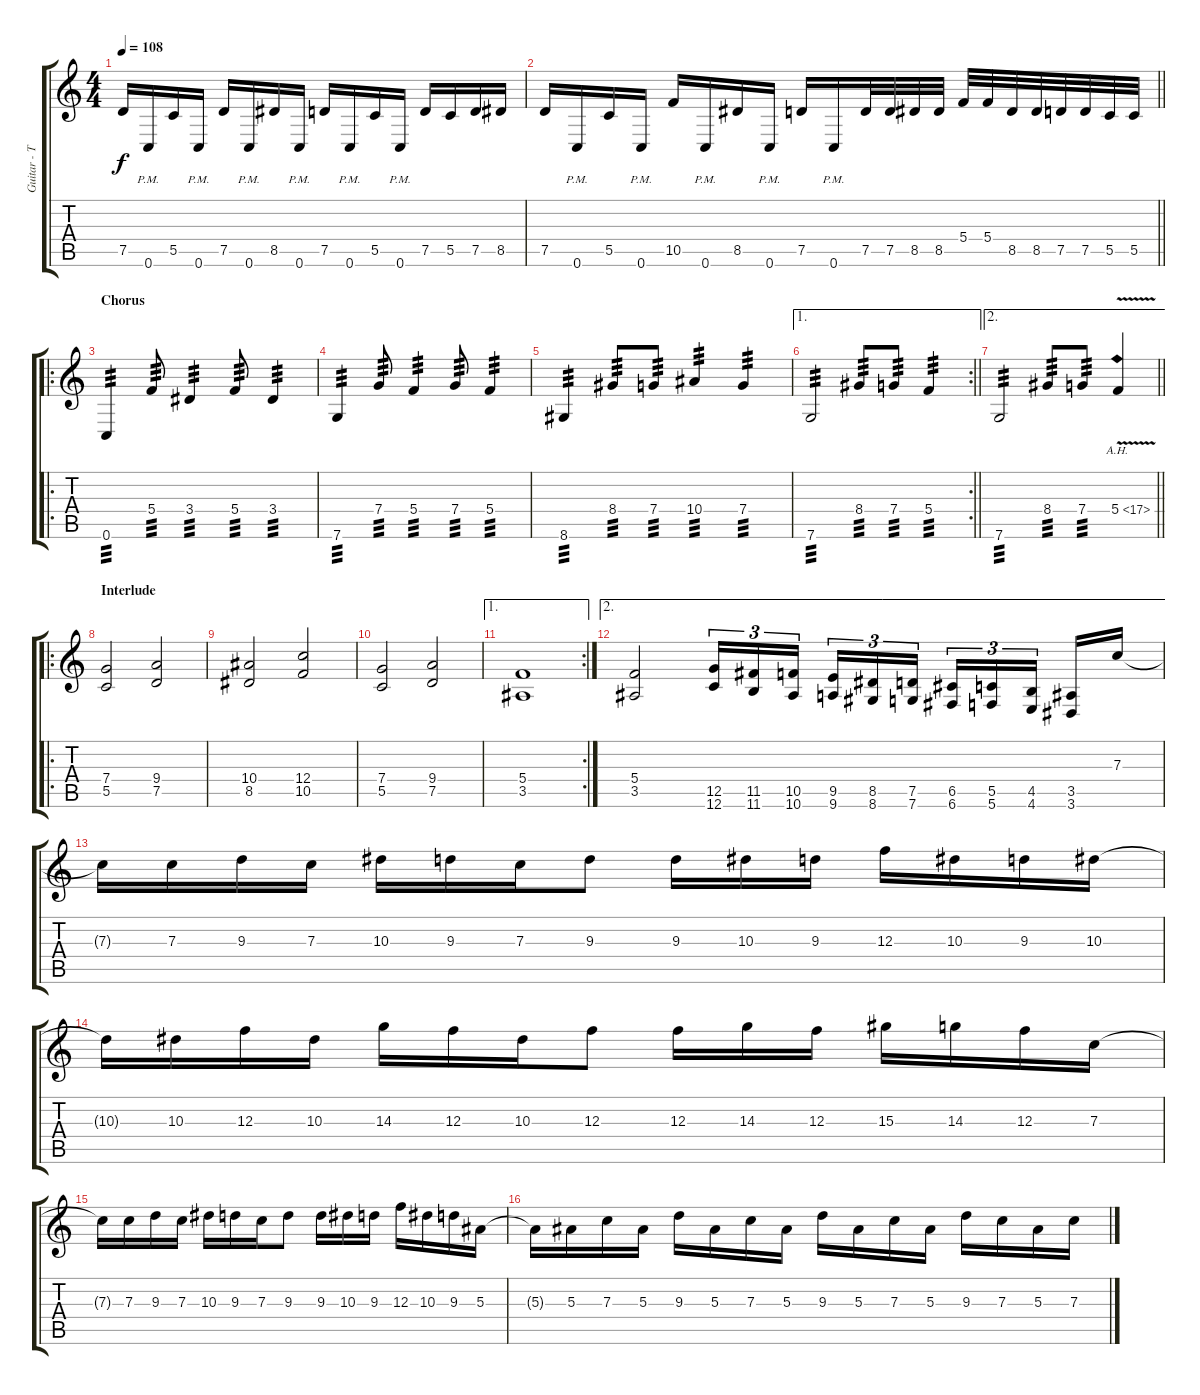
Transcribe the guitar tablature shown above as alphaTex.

\track ("Guitar - Tobias Buck" "Guitar - T") {instrument distortionguitar}
\staff {score tabs}
\tuning (D4 A3 F3 C3 G2 C2) {hide}
\ts (4 4)
\tempo 108
\clef g2
\ks c
7.5.16{dy f} 0.6{pm}.16 5.5.16 0.6{pm}.16 7.5.16 0.6{pm}.16 8.5.16 0.6{pm}.16 7.5.16 0.6{pm}.16 5.5.16 0.6{pm}.16 7.5.16 5.5.16 7.5.16 8.5.16 |
\barLineRight lightlight
7.5.16 0.6{pm}.16 5.5.16 0.6{pm}.16 10.5.16 0.6{pm}.16 8.5.16 0.6{pm}.16 7.5.16 0.6{pm}.16 7.5.32 7.5.32 8.5.32 8.5.32 5.4.32 5.4.32 8.5.32 8.5.32 7.5.32 7.5.32 5.5.32 5.5.32 |
\ro
\section ("" "Chorus")
0.6.4{tp 3} 5.4.8{tp 3} 3.4.4{tp 3} 5.4.8{tp 3} 3.4.4{tp 3} |
7.6.4{tp 3} 7.4.8{tp 3} 5.4.4{tp 3} 7.4.8{tp 3} 5.4.4{tp 3} |
8.6.4{tp 3} 8.4.8{tp 3} 7.4.8{tp 3} 10.4.4{tp 3} 7.4.4{tp 3} |
\ae 1
\rc 2
\barLineRight lightlight
7.6.2{tp 3} 8.4.8{tp 3} 7.4.8{tp 3} 5.4.4{tp 3} |
\ae 2
\barLineRight lightlight
7.6.2{tp 3} 8.4.8{tp 3} 7.4.8{tp 3} 5.4{ah 12 v}.4{instrument guitarharmonics} |
\ro
\section ("" "Interlude")
(7.4 5.5).2{instrument distortionguitar} (9.4 7.5).2 |
(10.4 8.5).2 (12.4 10.5).2 |
(7.4 5.5).2 (9.4 7.5).2 |
\ae 1
\rc 2
(5.4 3.5).1 |
\ae 2
(5.4 3.5).2 (12.5 12.6).16{tu (3 2) instrument guitarfretnoise} (11.5 11.6).16{tu (3 2)} (10.5 10.6).16{tu (3 2) beam splitsecondary} (9.5 9.6).16{tu (3 2)} (8.5 8.6).16{tu (3 2)} (7.5 7.6).16{tu (3 2)} (6.5 6.6).16{tu (3 2)} (5.5 5.6).16{tu (3 2)} (4.5 4.6).16{tu (3 2) beam splitsecondary} (3.5 3.6).16 7.3.16{instrument distortionguitar} |
7.3{t}.16 7.3.16 9.3.16 7.3.16 10.3.16 9.3.16 7.3.16 9.3.8 9.3.16 10.3.16 9.3.16 12.3.16 10.3.16 9.3.16 10.3.16 |
10.3{t}.16 10.3.16 12.3.16 10.3.16 14.3.16 12.3.16 10.3.16 12.3.8 12.3.16 14.3.16 12.3.16 15.3.16 14.3.16 12.3.16 7.3.16 |
7.3{t}.16 7.3.16 9.3.16 7.3.16 10.3.16 9.3.16 7.3.16 9.3.8 9.3.16 10.3.16 9.3.16 12.3.16 10.3.16 9.3.16 5.3.16 |
5.3{t}.16 5.3.16 7.3.16 5.3.16 9.3.16 5.3.16 7.3.16 5.3.16 9.3.16 5.3.16 7.3.16 5.3.16 9.3.16 7.3.16 5.3.16 7.3.16
